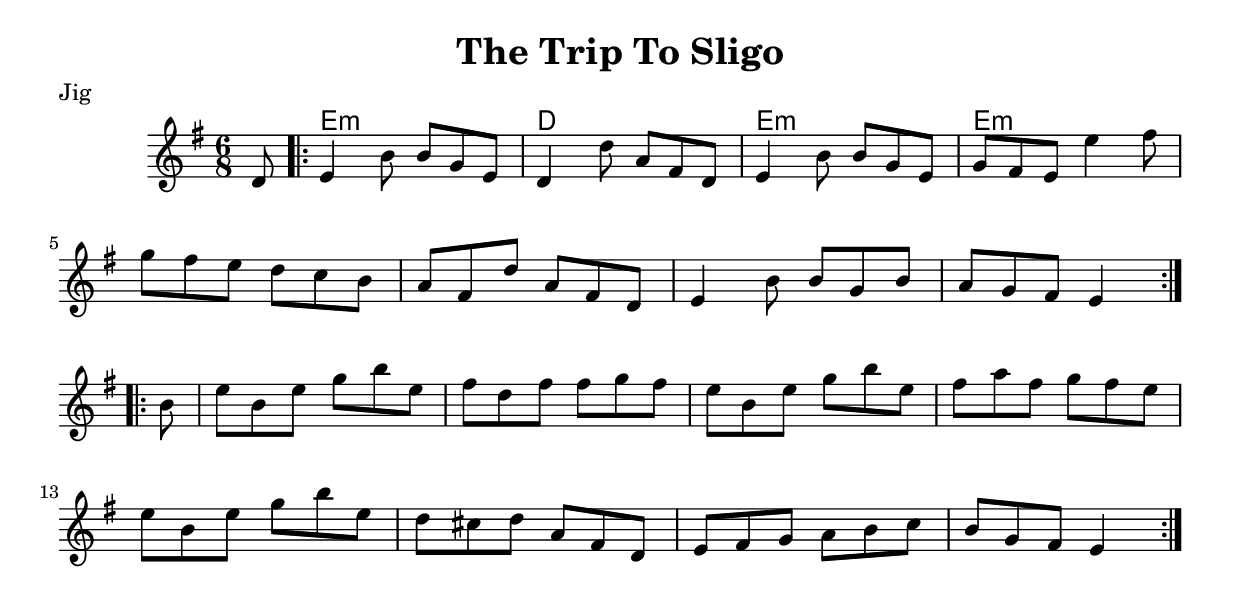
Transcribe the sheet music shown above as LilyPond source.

\version "2.7.40"
\include "english.ly"
\header {
  title = "The Trip To Sligo"
  meter = "Jig"
  %subtitle = "https://thesession.org/tunes/397#setting13238"
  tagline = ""
}


chordNames = \chordmode {
  \skip 8
  
  e2.:m    d2.    e2.:m    e2.:m

  
}

melody =  \relative c' {

  \time 6/8 \key g \major  
  \partial 8 d8 
  \repeat volta 2 {
    e4    
    b'8  b8     g8    e8     
    d4   d'8    a8    fs8    d8     
    e4   b'8    b8    g8    e8     
    g8   fs8    e8    e'4    fs8
    \break
    g8   fs8    e8    d8    c8    b8     
    a8   fs8    d'8    a8   fs8    d8     
    e4    b'8    b8    g8   b8   
    a8    g8    fs8    e4  
  } 
  \break
  \repeat volta 2 {
    b'8
    e8    b8    e8    g8     b8    e,8   
    fs8   d8    fs8   fs8   g8     fs8   
    e8    b8    e8    g8    b8    e,8   
    fs8   a8    fs8   g8    fs8
    e8     
    \break
    e8    b8    e8    g8    b8    e,8     
    d8    cs8   d8    a8    fs8    d8     
    e8    fs8   g8    a8    b8    c8
    b8    g8    fs8   e4
  }
}

\score {
  <<
    \new ChordNames \chordNames
    \new Staff { \melody }
  >>
  \layout { }
  \midi { }
}